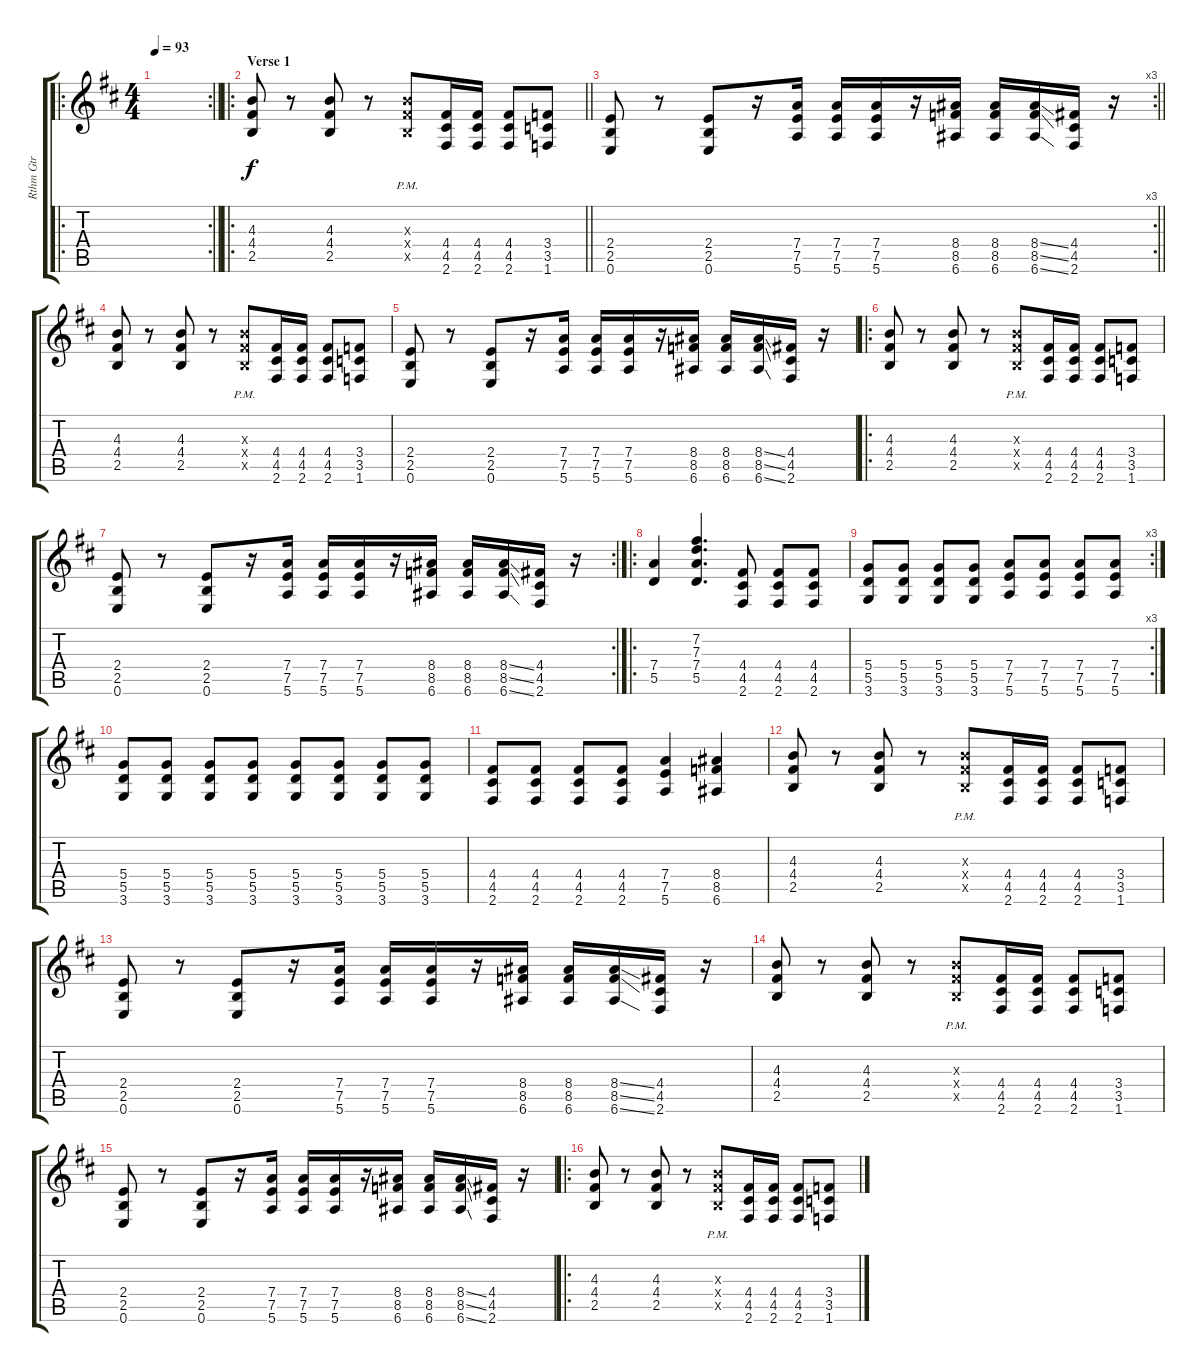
\track ("Rthm Gtr" "Rthm Gtr") {instrument distortionguitar}
\staff {score tabs}
\tuning (E4 B3 G3 D3 A2 E2) {hide}
\ro
\rc 2
\ts (4 4)
\tempo 93
\clef g2
\barLineRight lightlight
\ks d
|
\ro
\section ("" "Verse 1")
\barLineRight lightlight
(4.3 4.4 2.5).8 r.8 (4.3 4.4 2.5).8 r.8 (4.3{pm x} 4.4{pm x} 2.5{pm x}).8 (4.4 4.5 2.6).16 (4.4 4.5 2.6).16 (4.4 4.5 2.6).8 (3.4 3.5 1.6).8 |
\rc 3
\barLineRight lightlight
(2.4 2.5 0.6).8 r.8 (2.4 2.5 0.6).8 r.16 (7.4 7.5 5.6).16 (7.4 7.5 5.6).16 (7.4 7.5 5.6).16 r.16 (8.4 8.5 6.6).16 (8.4 8.5 6.6).16 (8.4{ss} 8.5{ss} 6.6{ss}).16 (4.4 4.5 2.6).16 r.16 |
(4.3 4.4 2.5).8 r.8 (4.3 4.4 2.5).8 r.8 (4.3{pm x} 4.4{pm x} 2.5{pm x}).8 (4.4 4.5 2.6).16 (4.4 4.5 2.6).16 (4.4 4.5 2.6).8 (3.4 3.5 1.6).8 |
(2.4 2.5 0.6).8 r.8 (2.4 2.5 0.6).8 r.16 (7.4 7.5 5.6).16 (7.4 7.5 5.6).16 (7.4 7.5 5.6).16 r.16 (8.4 8.5 6.6).16 (8.4 8.5 6.6).16 (8.4{ss} 8.5{ss} 6.6{ss}).16 (4.4 4.5 2.6).16 r.16 |
\ro
(4.3 4.4 2.5).8 r.8 (4.3 4.4 2.5).8 r.8 (4.3{pm x} 4.4{pm x} 2.5{pm x}).8 (4.4 4.5 2.6).16 (4.4 4.5 2.6).16 (4.4 4.5 2.6).8 (3.4 3.5 1.6).8 |
\rc 2
(2.4 2.5 0.6).8 r.8 (2.4 2.5 0.6).8 r.16 (7.4 7.5 5.6).16 (7.4 7.5 5.6).16 (7.4 7.5 5.6).16 r.16 (8.4 8.5 6.6).16 (8.4 8.5 6.6).16 (8.4{ss} 8.5{ss} 6.6{ss}).16 (4.4 4.5 2.6).16 r.16 |
\ro
(7.4 5.5).4 (7.2 7.3 7.4 5.5).4{d} (4.4 4.5 2.6).8 (4.4 4.5 2.6).8 (4.4 4.5 2.6).8 |
\rc 3
(5.4 5.5 3.6).8 (5.4 5.5 3.6).8 (5.4 5.5 3.6).8 (5.4 5.5 3.6).8 (7.4 7.5 5.6).8 (7.4 7.5 5.6).8 (7.4 7.5 5.6).8 (7.4 7.5 5.6).8 |
(5.4 5.5 3.6).8 (5.4 5.5 3.6).8 (5.4 5.5 3.6).8 (5.4 5.5 3.6).8 (5.4 5.5 3.6).8 (5.4 5.5 3.6).8 (5.4 5.5 3.6).8 (5.4 5.5 3.6).8 |
(4.4 4.5 2.6).8 (4.4 4.5 2.6).8 (4.4 4.5 2.6).8 (4.4 4.5 2.6).8 (7.4 7.5 5.6).4 (8.4 8.5 6.6).4 |
(4.3 4.4 2.5).8 r.8 (4.3 4.4 2.5).8 r.8 (4.3{pm x} 4.4{pm x} 2.5{pm x}).8 (4.4 4.5 2.6).16 (4.4 4.5 2.6).16 (4.4 4.5 2.6).8 (3.4 3.5 1.6).8 |
(2.4 2.5 0.6).8 r.8 (2.4 2.5 0.6).8 r.16 (7.4 7.5 5.6).16 (7.4 7.5 5.6).16 (7.4 7.5 5.6).16 r.16 (8.4 8.5 6.6).16 (8.4 8.5 6.6).16 (8.4{ss} 8.5{ss} 6.6{ss}).16 (4.4 4.5 2.6).16 r.16 |
(4.3 4.4 2.5).8 r.8 (4.3 4.4 2.5).8 r.8 (4.3{pm x} 4.4{pm x} 2.5{pm x}).8 (4.4 4.5 2.6).16 (4.4 4.5 2.6).16 (4.4 4.5 2.6).8 (3.4 3.5 1.6).8 |
(2.4 2.5 0.6).8 r.8 (2.4 2.5 0.6).8 r.16 (7.4 7.5 5.6).16 (7.4 7.5 5.6).16 (7.4 7.5 5.6).16 r.16 (8.4 8.5 6.6).16 (8.4 8.5 6.6).16 (8.4{ss} 8.5{ss} 6.6{ss}).16 (4.4 4.5 2.6).16 r.16 |
\ro
(4.3 4.4 2.5).8 r.8 (4.3 4.4 2.5).8 r.8 (4.3{pm x} 4.4{pm x} 2.5{pm x}).8 (4.4 4.5 2.6).16 (4.4 4.5 2.6).16 (4.4 4.5 2.6).8 (3.4 3.5 1.6).8
